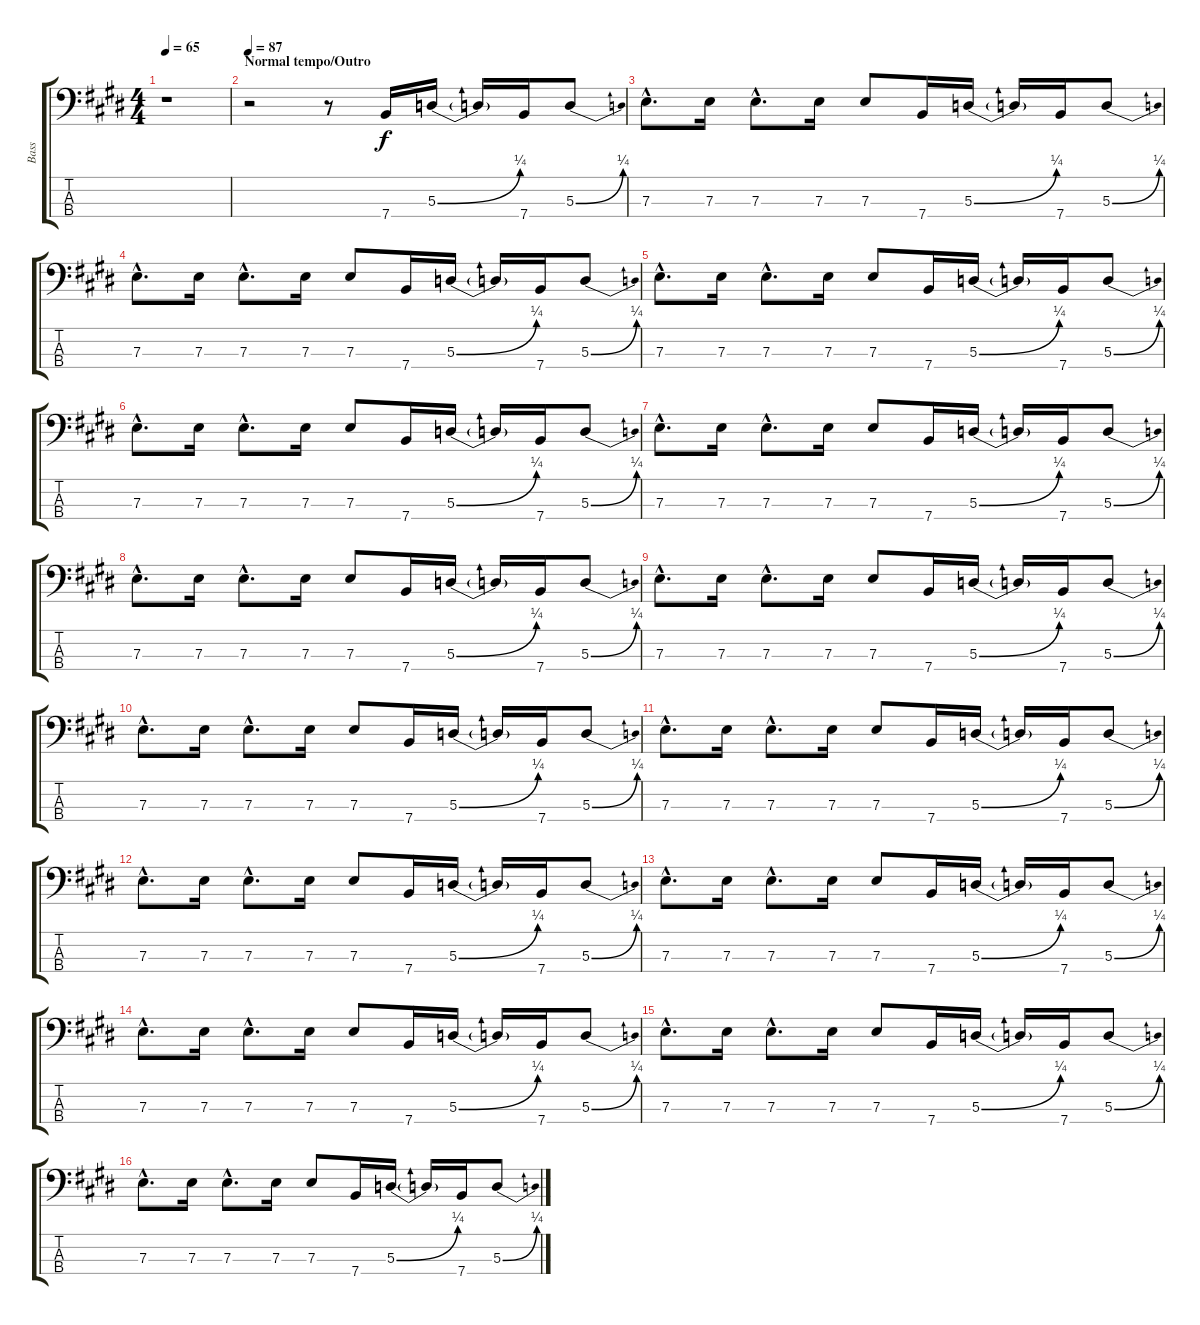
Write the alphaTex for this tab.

\track ("Bass" "Bass") {instrument electricbassfinger}
\staff {score tabs}
\tuning (G2 D2 A1 E1) {hide}
\ts (4 4)
\tempo 65
\clef f4
\ks e
r.1{dy f} |
\section ("" "Normal tempo/Outro")
\tempo 87
r.2 r.8 7.4.16 5.3{be (bend 0 0 60 1)}.16 5.3{t}.16 7.4.16 5.3{be (bend 0 0 60 1)}.8 |
7.3{hac}.8{d} 7.3.16 7.3{hac}.8{d} 7.3.16 7.3.8 7.4.16 5.3{be (bend 0 0 60 1)}.16 5.3{t}.16 7.4.16 5.3{be (bend 0 0 60 1)}.8 |
7.3{hac}.8{d} 7.3.16 7.3{hac}.8{d} 7.3.16 7.3.8 7.4.16 5.3{be (bend 0 0 60 1)}.16 5.3{t}.16 7.4.16 5.3{be (bend 0 0 60 1)}.8 |
7.3{hac}.8{d} 7.3.16 7.3{hac}.8{d} 7.3.16 7.3.8 7.4.16 5.3{be (bend 0 0 60 1)}.16 5.3{t}.16 7.4.16 5.3{be (bend 0 0 60 1)}.8 |
7.3{hac}.8{d} 7.3.16 7.3{hac}.8{d} 7.3.16 7.3.8 7.4.16 5.3{be (bend 0 0 60 1)}.16 5.3{t}.16 7.4.16 5.3{be (bend 0 0 60 1)}.8 |
7.3{hac}.8{d} 7.3.16 7.3{hac}.8{d} 7.3.16 7.3.8 7.4.16 5.3{be (bend 0 0 60 1)}.16 5.3{t}.16 7.4.16 5.3{be (bend 0 0 60 1)}.8 |
7.3{hac}.8{d} 7.3.16 7.3{hac}.8{d} 7.3.16 7.3.8 7.4.16 5.3{be (bend 0 0 60 1)}.16 5.3{t}.16 7.4.16 5.3{be (bend 0 0 60 1)}.8 |
7.3{hac}.8{d} 7.3.16 7.3{hac}.8{d} 7.3.16 7.3.8 7.4.16 5.3{be (bend 0 0 60 1)}.16 5.3{t}.16 7.4.16 5.3{be (bend 0 0 60 1)}.8 |
7.3{hac}.8{d} 7.3.16 7.3{hac}.8{d} 7.3.16 7.3.8 7.4.16 5.3{be (bend 0 0 60 1)}.16 5.3{t}.16 7.4.16 5.3{be (bend 0 0 60 1)}.8 |
7.3{hac}.8{d} 7.3.16 7.3{hac}.8{d} 7.3.16 7.3.8 7.4.16 5.3{be (bend 0 0 60 1)}.16 5.3{t}.16 7.4.16 5.3{be (bend 0 0 60 1)}.8 |
7.3{hac}.8{d} 7.3.16 7.3{hac}.8{d} 7.3.16 7.3.8 7.4.16 5.3{be (bend 0 0 60 1)}.16 5.3{t}.16 7.4.16 5.3{be (bend 0 0 60 1)}.8 |
7.3{hac}.8{d} 7.3.16 7.3{hac}.8{d} 7.3.16 7.3.8 7.4.16 5.3{be (bend 0 0 60 1)}.16 5.3{t}.16 7.4.16 5.3{be (bend 0 0 60 1)}.8 |
7.3{hac}.8{d} 7.3.16 7.3{hac}.8{d} 7.3.16 7.3.8 7.4.16 5.3{be (bend 0 0 60 1)}.16 5.3{t}.16 7.4.16 5.3{be (bend 0 0 60 1)}.8 |
7.3{hac}.8{d} 7.3.16 7.3{hac}.8{d} 7.3.16 7.3.8 7.4.16 5.3{be (bend 0 0 60 1)}.16 5.3{t}.16 7.4.16 5.3{be (bend 0 0 60 1)}.8 |
7.3{hac}.8{d} 7.3.16 7.3{hac}.8{d} 7.3.16 7.3.8 7.4.16 5.3{be (bend 0 0 60 1)}.16 5.3{t}.16 7.4.16 5.3{be (bend 0 0 60 1)}.8
